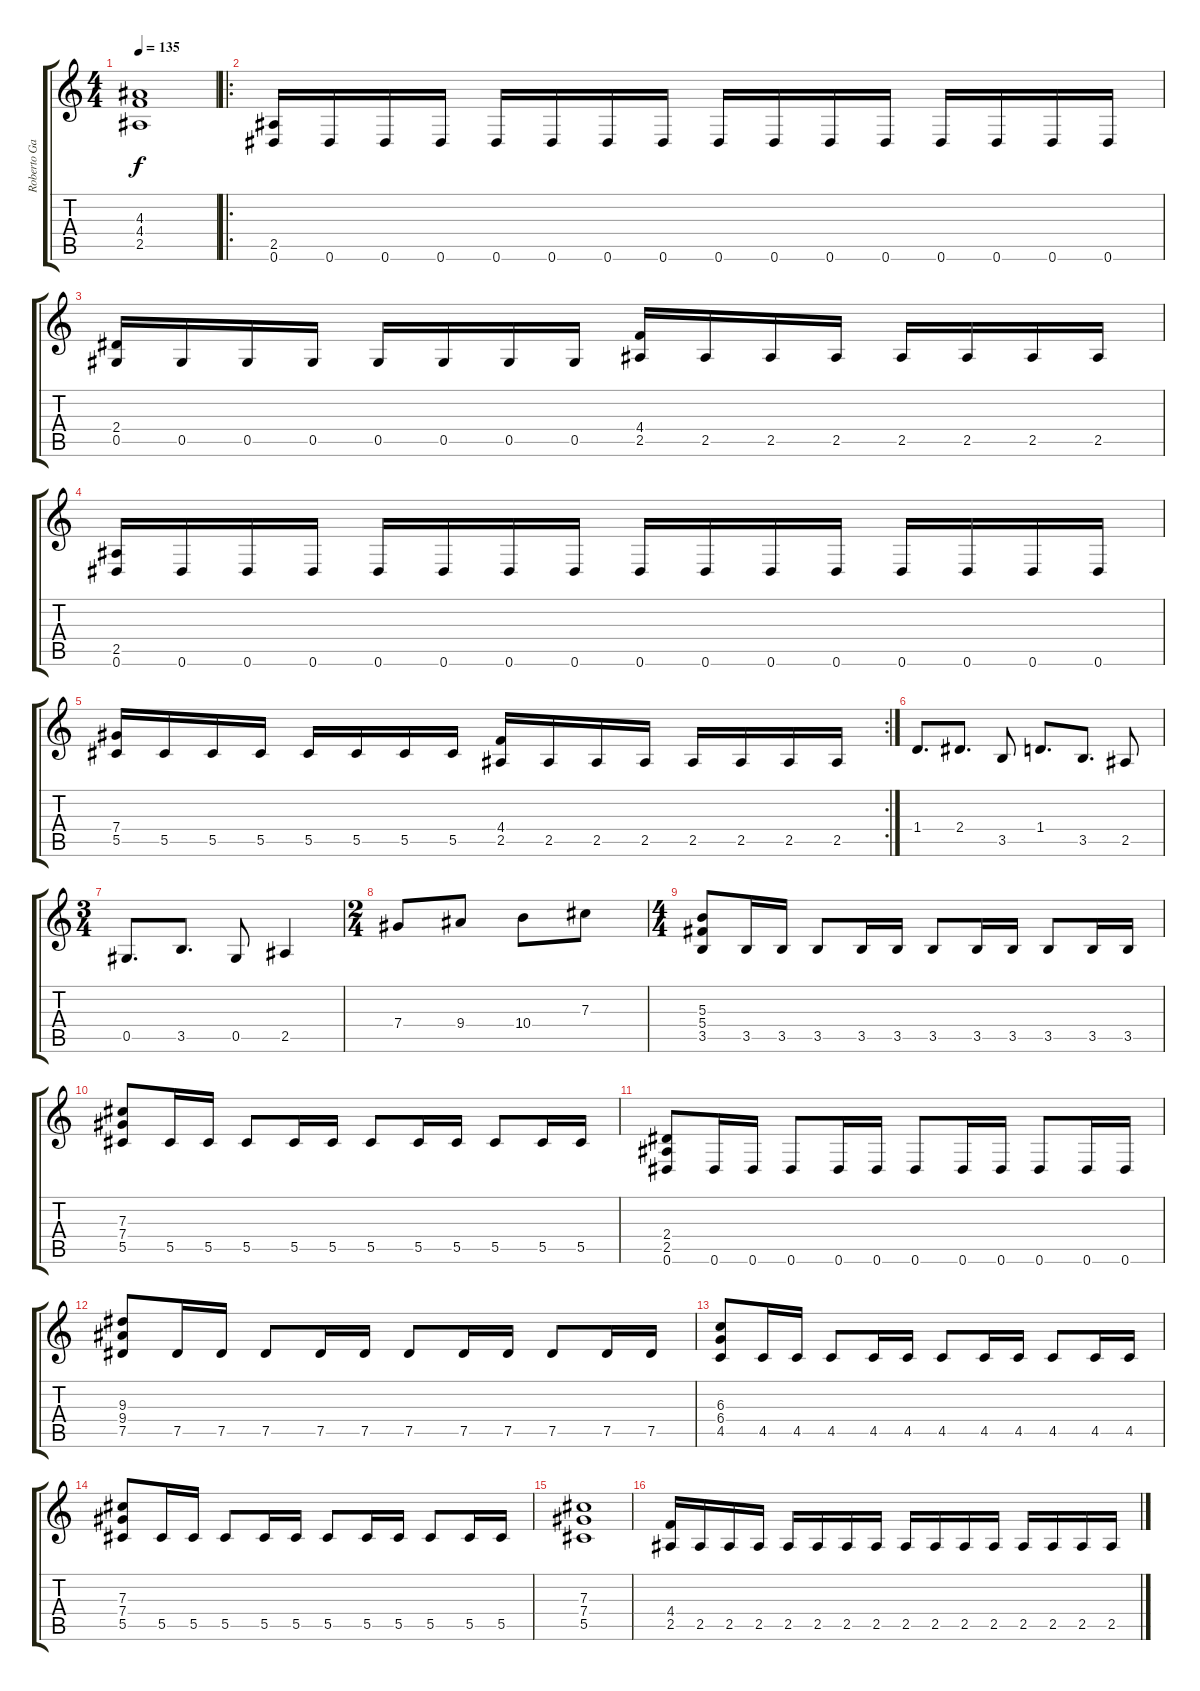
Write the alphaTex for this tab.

\track ("Roberto García" "Roberto Ga") {instrument distortionguitar}
\staff {score tabs}
\tuning (Eb4 Bb3 Gb3 Db3 Ab2 Eb2) {hide}
\ts (4 4)
\tempo 135
\clef g2
\ks c
(4.3{t} 4.4{t} 2.5{t}).1{dy f} |
\ro
(2.5 0.6).16 0.6.16 0.6.16 0.6.16 0.6.16 0.6.16 0.6.16 0.6.16 0.6.16 0.6.16 0.6.16 0.6.16 0.6.16 0.6.16 0.6.16 0.6.16 |
(2.4 0.5).16 0.5.16 0.5.16 0.5.16 0.5.16 0.5.16 0.5.16 0.5.16 (4.4 2.5).16 2.5.16 2.5.16 2.5.16 2.5.16 2.5.16 2.5.16 2.5.16 |
(2.5 0.6).16 0.6.16 0.6.16 0.6.16 0.6.16 0.6.16 0.6.16 0.6.16 0.6.16 0.6.16 0.6.16 0.6.16 0.6.16 0.6.16 0.6.16 0.6.16 |
\rc 2
(7.4 5.5).16 5.5.16 5.5.16 5.5.16 5.5.16 5.5.16 5.5.16 5.5.16 (4.4 2.5).16 2.5.16 2.5.16 2.5.16 2.5.16 2.5.16 2.5.16 2.5.16 |
1.4.8{d volume 9} 2.4.8{d} 3.5.8 1.4.8{d} 3.5.8{d} 2.5.8 |
\ts (3 4)
0.5.8{d} 3.5.8{d} 0.5.8 2.5.4 |
\ts (2 4)
7.4.8{volume 12} 9.4.8 10.4.8 7.3.8 |
\ts (4 4)
(5.3 5.4 3.5).8 3.5.16 3.5.16 3.5.8 3.5.16 3.5.16 3.5.8 3.5.16 3.5.16 3.5.8 3.5.16 3.5.16 |
(7.3 7.4 5.5).8 5.5.16 5.5.16 5.5.8 5.5.16 5.5.16 5.5.8 5.5.16 5.5.16 5.5.8 5.5.16 5.5.16 |
(2.4 2.5 0.6).8 0.6.16 0.6.16 0.6.8 0.6.16 0.6.16 0.6.8 0.6.16 0.6.16 0.6.8 0.6.16 0.6.16 |
(9.3 9.4 7.5).8 7.5.16 7.5.16 7.5.8 7.5.16 7.5.16 7.5.8 7.5.16 7.5.16 7.5.8 7.5.16 7.5.16 |
(6.3 6.4 4.5).8 4.5.16 4.5.16 4.5.8 4.5.16 4.5.16 4.5.8 4.5.16 4.5.16 4.5.8 4.5.16 4.5.16 |
(7.3 7.4 5.5).8 5.5.16 5.5.16 5.5.8 5.5.16 5.5.16 5.5.8 5.5.16 5.5.16 5.5.8 5.5.16 5.5.16 |
(7.3 7.4 5.5).1 |
(4.4 2.5).16 2.5.16 2.5.16 2.5.16 2.5.16 2.5.16 2.5.16 2.5.16 2.5.16 2.5.16 2.5.16 2.5.16 2.5.16 2.5.16 2.5.16 2.5.16
